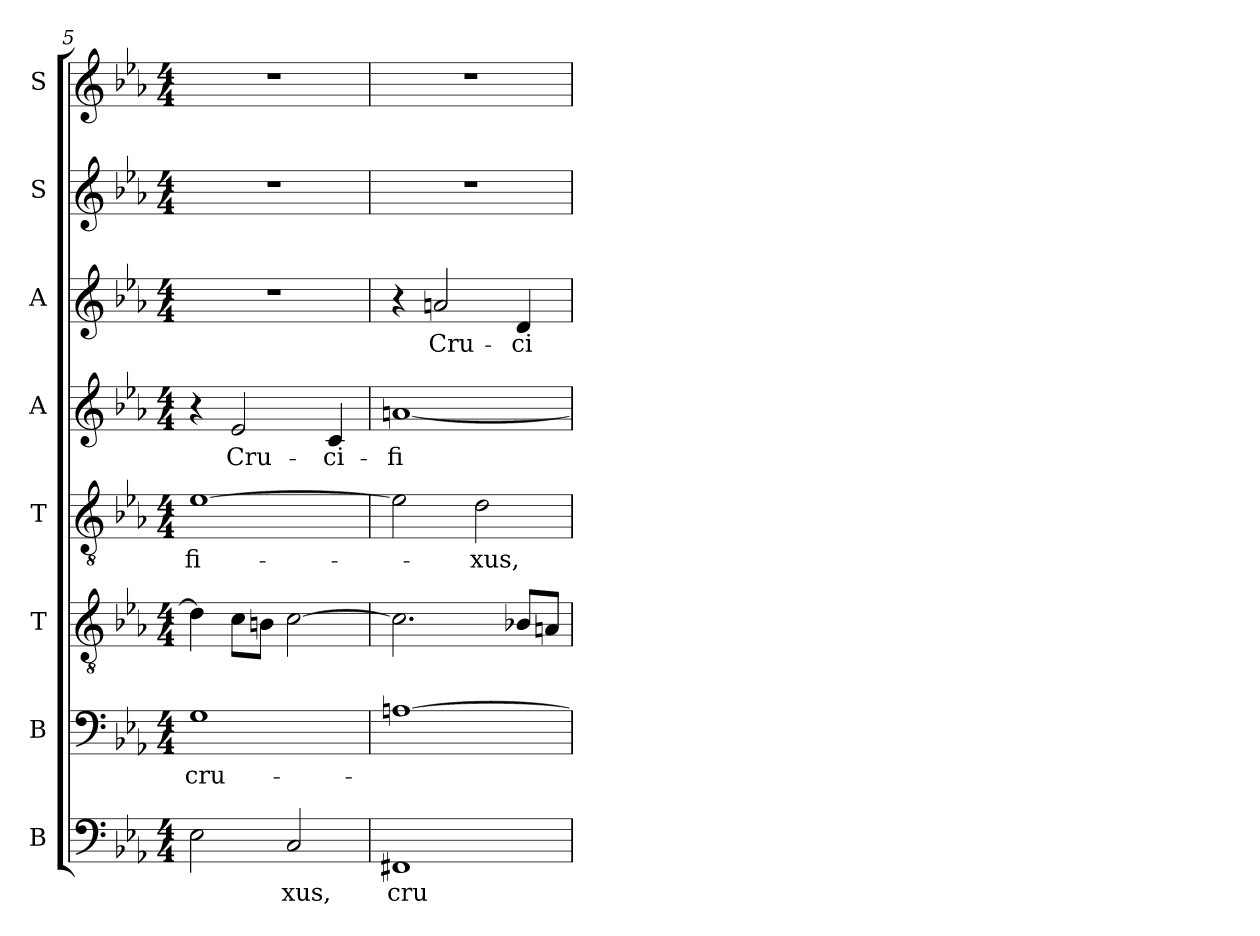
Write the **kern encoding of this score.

**kern	**text	**kern	**text	**kern	**kern	**text	**kern	**text	**kern	**text	**kern	**kern
*part8	*part8	*part7	*part7	*part6	*part5	*part5	*part4	*part4	*part3	*part3	*part2	*part1
*staff8	*staff8	*staff7	*staff7	*staff6	*staff5	*staff5	*staff4	*staff4	*staff3	*staff3	*staff2	*staff1
*I"B	*	*I"B	*	*I"T	*I"T	*	*I"A	*	*I"A	*	*I"S	*I"S
*I'B.	*	*I'B.	*	*I'T.	*I'T.	*	*I'A.	*	*I'A.	*	*I'S.	*I'S.
*clefF4	*	*clefF4	*	*clefGv2	*clefGv2	*	*clefG2	*	*clefG2	*	*clefG2	*clefG2
*	*	*	*	*ITrd7c12	*ITrd7c12	*	*	*	*	*	*	*
*k[b-e-a-]	*	*k[b-e-a-]	*	*k[b-e-a-]	*k[b-e-a-]	*	*k[b-e-a-]	*	*k[b-e-a-]	*	*k[b-e-a-]	*k[b-e-a-]
*E-:	*	*E-:	*	*E-:	*E-:	*	*E-:	*	*E-:	*	*E-:	*E-:
*M4/4	*	*M4/4	*	*M4/4	*M4/4	*	*M4/4	*	*M4/4	*	*M4/4	*M4/4
=5	=5	=5	=5	=5	=5	=5	=5	=5	=5	=5	=5	=5
!	!	!	!LO:LY:b:color=#000000	!	!	!	!	!	!	!	!	!
!	!	!	!	!	!	!LO:LY:b:color=#000000	!	!	!	!	!	!
2E-i\	.	1Gi	cru-	4Di\]	[1E-i	-fi-	4r	.	1r	.	1r	1r
!	!	!	!	!	!	!	!	!LO:LY:b:color=#000000	!	!	!	!
.	.	.	.	8Ci\L	.	.	2e-i/	Cru-	.	.	.	.
.	.	.	.	8BBni\J	.	.	.	.	.	.	.	.
!	!LO:LY:b:color=#000000	!	!	!	!	!	!	!	!	!	!	!
2Ci/	-xus,	.	.	[2Ci\	.	.	.	.	.	.	.	.
!	!	!	!	!	!	!	!	!LO:LY:b:color=#000000	!	!	!	!
.	.	.	.	.	.	.	4ci/	-ci-	.	.	.	.
=6	=6	=6	=6	=6	=6	=6	=6	=6	=6	=6	=6	=6
!	!LO:LY:b:color=#000000	!	!	!	!	!	!	!	!	!	!	!
!	!	!	!	!	!	!	!	!LO:LY:b:color=#000000	!	!	!	!
1FF#Xi	cru-	[1Ani	.	2.Ci\]	2E-i\]	.	[1ani	-fi-	4r	.	1r	1r
!	!	!	!	!	!	!	!	!	!	!LO:LY:b:color=#000000	!	!
.	.	.	.	.	.	.	.	.	2ani/	Cru-	.	.
!	!	!	!	!	!	!LO:LY:b:color=#000000	!	!	!	!	!	!
.	.	.	.	.	2Di\	-xus,	.	.	.	.	.	.
!	!	!	!	!	!	!	!	!	!	!LO:LY:b:color=#000000	!	!
.	.	.	.	8BB-Xi/L	.	.	.	.	4di/	-ci-	.	.
.	.	.	.	8AAni/J	.	.	.	.	.	.	.	.
=	=	=	=	=	=	=	=	=	=	=	=	=
*-	*-	*-	*-	*-	*-	*-	*-	*-	*-	*-	*-	*-
